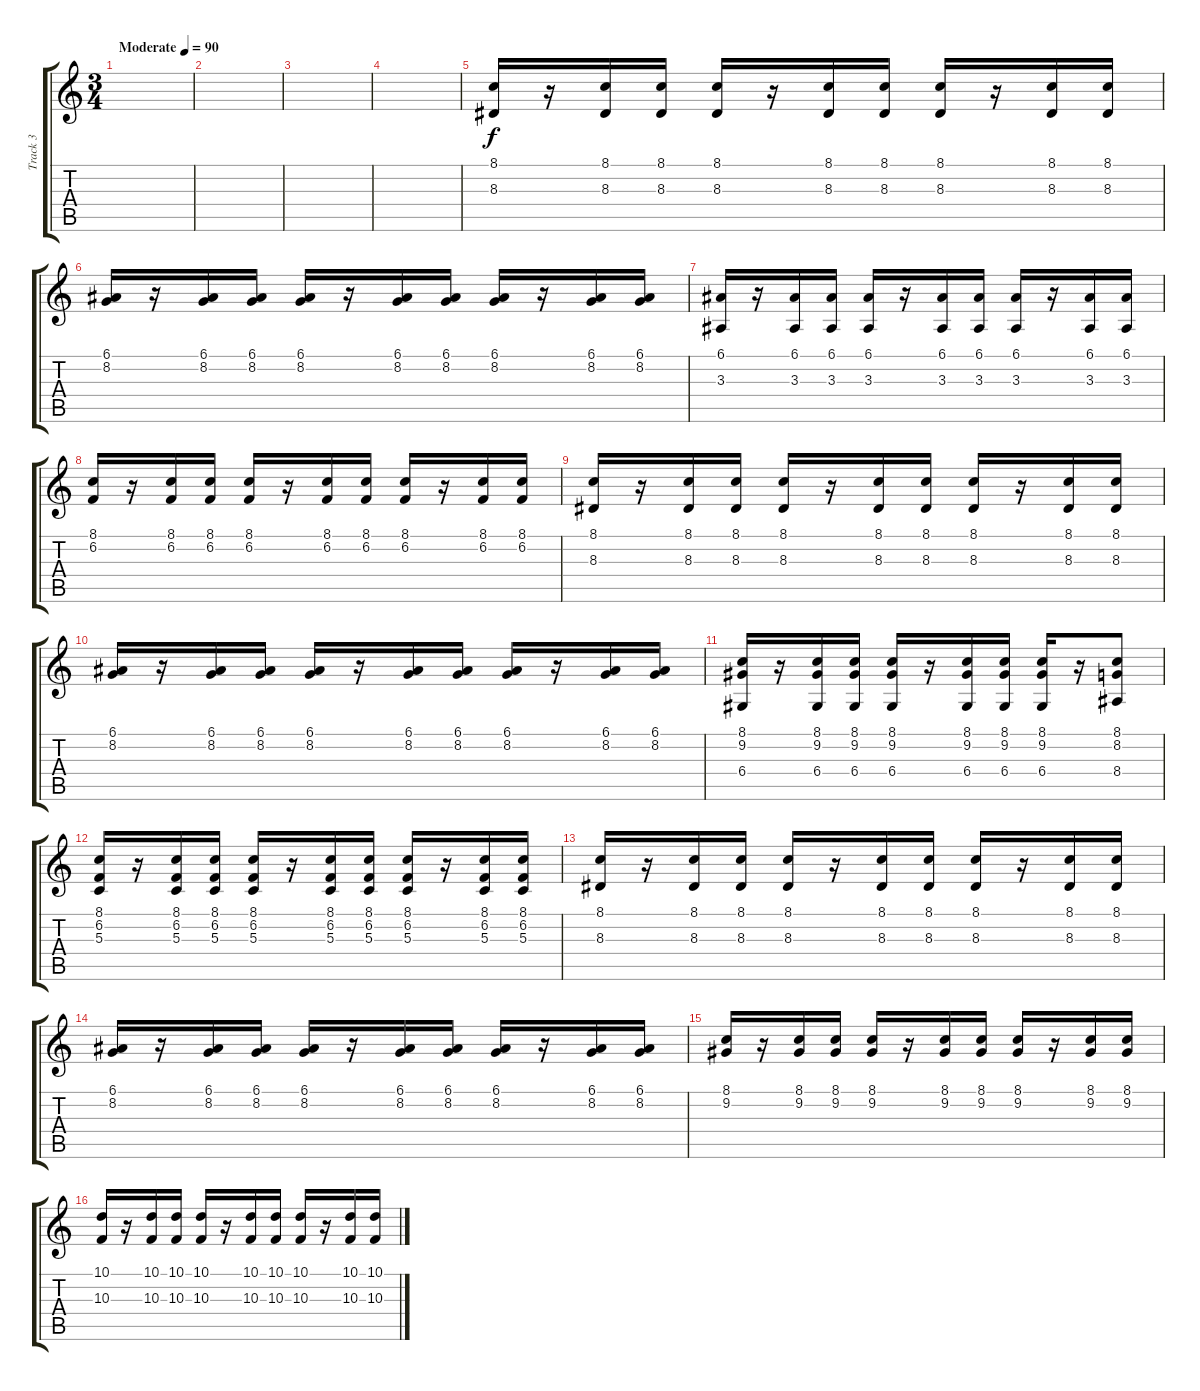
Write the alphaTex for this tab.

\track ("Track 3" "Track 3") {instrument stringensemble1}
\staff {score tabs}
\tuning (E4 B3 G3 D3 A2 D2) {hide}
\ts (3 4)
\tempo (90 "Moderate")
\clef g2
\ks c
|
|
|
|
(8.1 8.3).16 r.16 (8.1 8.3).16 (8.1 8.3).16 (8.1 8.3).16 r.16 (8.1 8.3).16 (8.1 8.3).16 (8.1 8.3).16 r.16 (8.1 8.3).16 (8.1 8.3).16 |
(6.1 8.2).16 r.16 (6.1 8.2).16 (6.1 8.2).16 (6.1 8.2).16 r.16 (6.1 8.2).16 (6.1 8.2).16 (6.1 8.2).16 r.16 (6.1 8.2).16 (6.1 8.2).16 |
(6.1 3.3).16 r.16 (6.1 3.3).16 (6.1 3.3).16 (6.1 3.3).16 r.16 (6.1 3.3).16 (6.1 3.3).16 (6.1 3.3).16 r.16 (6.1 3.3).16 (6.1 3.3).16 |
(8.1 6.2).16 r.16 (8.1 6.2).16 (8.1 6.2).16 (8.1 6.2).16 r.16 (8.1 6.2).16 (8.1 6.2).16 (8.1 6.2).16 r.16 (8.1 6.2).16 (8.1 6.2).16 |
(8.1 8.3).16 r.16 (8.1 8.3).16 (8.1 8.3).16 (8.1 8.3).16 r.16 (8.1 8.3).16 (8.1 8.3).16 (8.1 8.3).16 r.16 (8.1 8.3).16 (8.1 8.3).16 |
(6.1 8.2).16 r.16 (6.1 8.2).16 (6.1 8.2).16 (6.1 8.2).16 r.16 (6.1 8.2).16 (6.1 8.2).16 (6.1 8.2).16 r.16 (6.1 8.2).16 (6.1 8.2).16 |
(8.1 9.2 6.4).16 r.16 (8.1 9.2 6.4).16 (8.1 9.2 6.4).16 (8.1 9.2 6.4).16 r.16 (8.1 9.2 6.4).16 (8.1 9.2 6.4).16 (8.1 9.2 6.4).16 r.16 (8.1 8.2 8.4).8 |
(8.1 6.2 5.3).16 r.16 (8.1 6.2 5.3).16 (8.1 6.2 5.3).16 (8.1 6.2 5.3).16 r.16 (8.1 6.2 5.3).16 (8.1 6.2 5.3).16 (8.1 6.2 5.3).16 r.16 (8.1 6.2 5.3).16 (8.1 6.2 5.3).16 |
(8.1 8.3).16 r.16 (8.1 8.3).16 (8.1 8.3).16 (8.1 8.3).16 r.16 (8.1 8.3).16 (8.1 8.3).16 (8.1 8.3).16 r.16 (8.1 8.3).16 (8.1 8.3).16 |
(6.1 8.2).16 r.16 (6.1 8.2).16 (6.1 8.2).16 (6.1 8.2).16 r.16 (6.1 8.2).16 (6.1 8.2).16 (6.1 8.2).16 r.16 (6.1 8.2).16 (6.1 8.2).16 |
(8.1 9.2).16 r.16 (8.1 9.2).16 (8.1 9.2).16 (8.1 9.2).16 r.16 (8.1 9.2).16 (8.1 9.2).16 (8.1 9.2).16 r.16 (8.1 9.2).16 (8.1 9.2).16 |
(10.1 10.3).16 r.16 (10.1 10.3).16 (10.1 10.3).16 (10.1 10.3).16 r.16 (10.1 10.3).16 (10.1 10.3).16 (10.1 10.3).16 r.16 (10.1 10.3).16 (10.1 10.3).16
